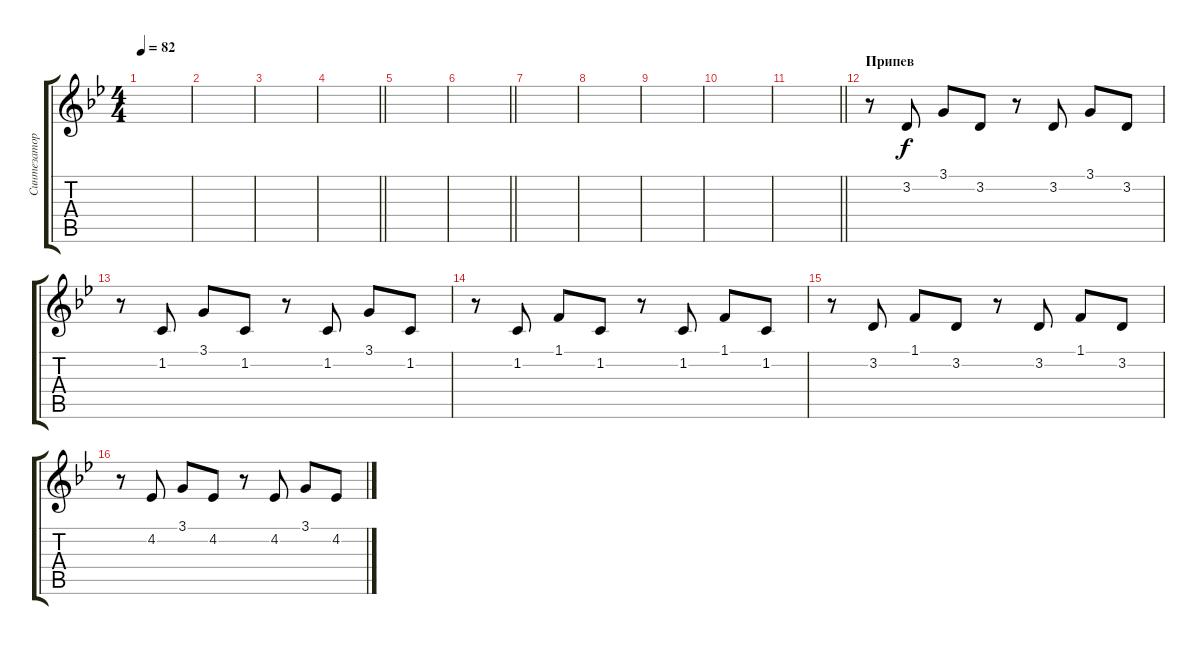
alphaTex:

\track ("Синтезатор" "Синтезатор") {instrument pizzicatostrings}
\staff {score tabs}
\tuning (E4 B3 G3 D3 A2 E2) {hide}
\ts (4 4)
\tempo 82
\clef g2
\ks gminor
|
|
|
\barLineRight lightlight
|
|
\barLineRight lightlight
|
|
|
|
|
\barLineRight lightlight
|
\section ("" "Припев")
r.8 3.2.8 3.1.8 3.2.8 r.8 3.2.8 3.1.8 3.2.8 |
r.8 1.2.8 3.1.8 1.2.8 r.8 1.2.8 3.1.8 1.2.8 |
r.8 1.2.8 1.1.8 1.2.8 r.8 1.2.8 1.1.8 1.2.8 |
r.8 3.2.8 1.1.8 3.2.8 r.8 3.2.8 1.1.8 3.2.8 |
r.8 4.2.8 3.1.8 4.2.8 r.8 4.2.8 3.1.8 4.2.8
